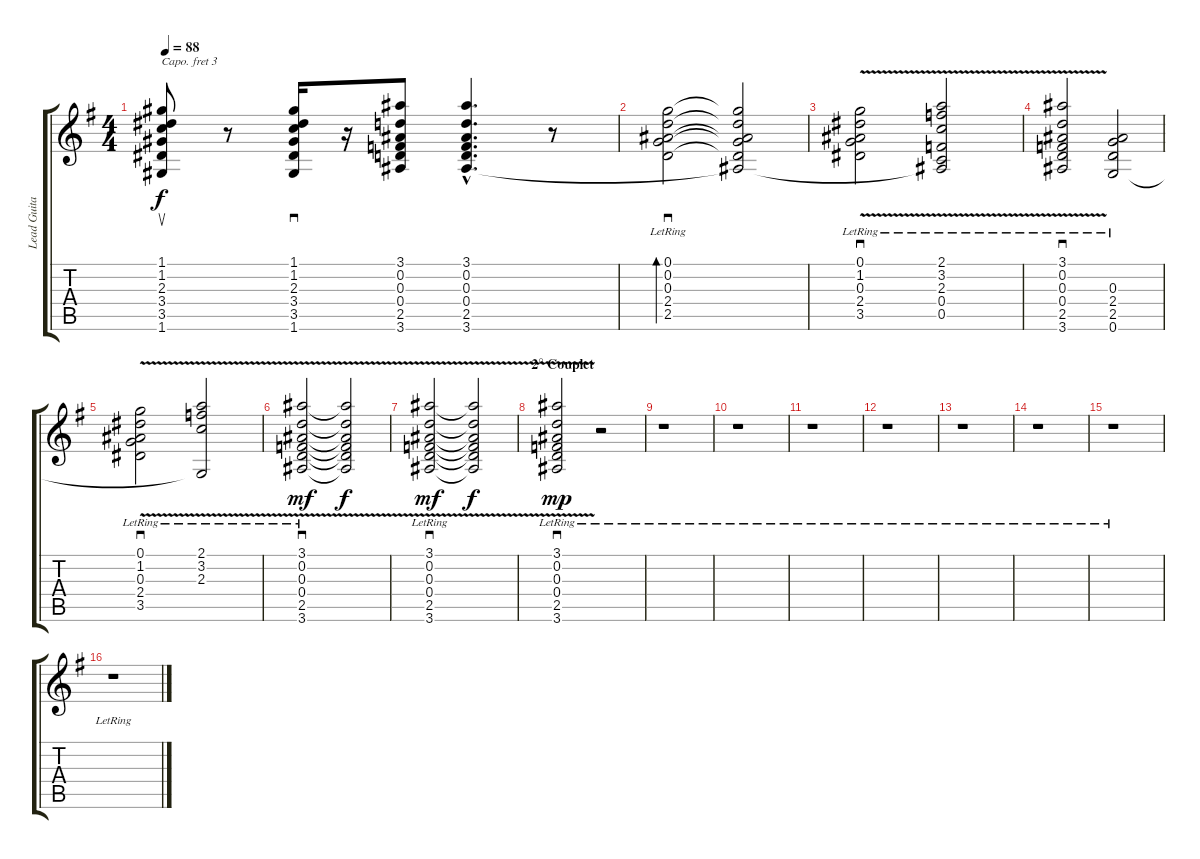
\track ("Lead Guitar" "Lead Guita") {instrument overdrivenguitar}
\staff {score tabs}
\capo 3
\tuning (E4 B3 G3 D3 A2 E2) {hide}
\ts (4 4)
\tempo 88
\clef g2
\ks g
(1.1 1.2 2.3 3.4 3.5 1.6).8{su dy f} r.8 (1.1 1.2 2.3 3.4 3.5 1.6).16{sd} r.16 (3.1 0.2 0.3 0.4 2.5 3.6).8 (3.1{hac} 0.2{hac} 0.3{hac} 0.4{hac} 2.5{hac} 3.6{hac}).4{d} r.8 |
(0.1{lr} 0.2{lr} 0.3{lr} 2.4{lr} 2.5).2{sd bd 120} (0.1{t} 0.2{t} 0.3{t} 2.4{t} 2.5{t} 3.6{t}).2 |
(0.1{v} 1.2 0.3 2.4 3.5{lr}).2{sd} (2.1{v lr} 3.2{lr} 2.3{lr} 0.4{lr} 0.5{lr} 3.6{t}).2 |
(3.1{v} 0.2 0.3 0.4 2.5{lr} 3.6).2{sd} (0.3{lr} 2.4{lr} 2.5{lr} 0.6).2 |
(0.1{v} 1.2 0.3 2.4 3.5{lr}).2{sd} (2.1{v lr} 3.2{lr} 2.3{lr} 0.6{t}).2 |
(3.1{v lr} 0.2{lr} 0.3{lr} 0.4{lr} 2.5 3.6{lr}).2{sd dy mf} (3.1{t} 0.2{t} 0.3{t} 0.4{t} 2.5{t} 3.6{t}).2{dy f} |
(3.1{v lr} 0.2{lr} 0.3{lr} 0.4{lr} 2.5 3.6{lr}).2{sd dy mf} (3.1{t} 0.2{t} 0.3{t} 0.4{t} 2.5{t} 3.6{t}).2{dy f} |
\section ("" "2° Couplet")
(3.1{v lr} 0.2{lr} 0.3{lr} 0.4{lr} 2.5 3.6{lr}).2{sd dy mp} r.2 |
r.1 |
r.1 |
r.1 |
r.1 |
r.1 |
r.1 |
r.1 |
r.1
